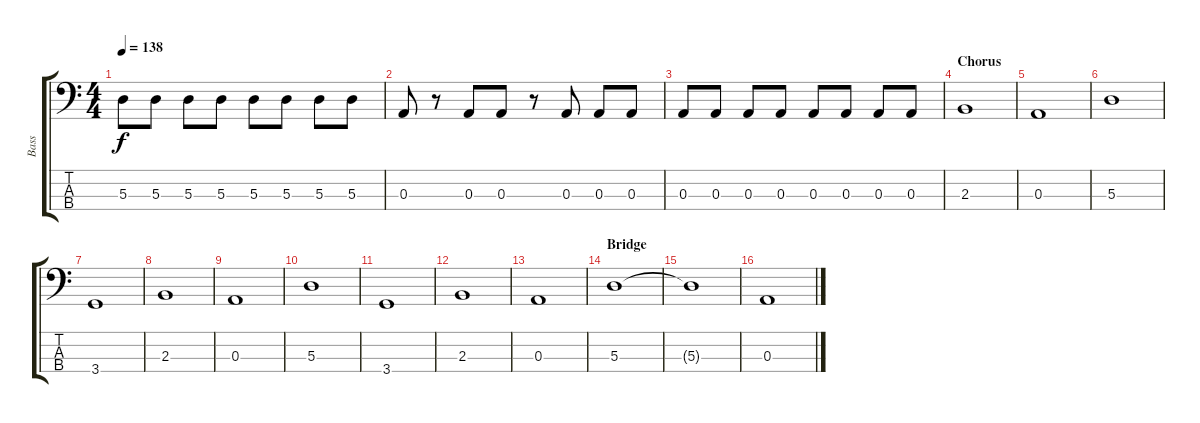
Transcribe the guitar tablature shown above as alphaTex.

\track ("Bass" "Bass") {instrument electricbassfinger}
\staff {score tabs}
\tuning (G2 D2 A1 E1) {hide}
\ts (4 4)
\tempo 138
\clef f4
\ks c
5.3.8{dy f} 5.3.8 5.3.8 5.3.8 5.3.8 5.3.8 5.3.8 5.3.8 |
0.3.8 r.8 0.3.8 0.3.8 r.8 0.3.8 0.3.8 0.3.8 |
0.3.8 0.3.8 0.3.8 0.3.8 0.3.8 0.3.8 0.3.8 0.3.8 |
\section ("" "Chorus")
2.3.1 |
0.3.1 |
5.3.1 |
3.4.1 |
2.3.1 |
0.3.1 |
5.3.1 |
3.4.1 |
2.3.1 |
0.3.1 |
\section ("" "Bridge")
5.3.1 |
5.3{t}.1 |
0.3.1
